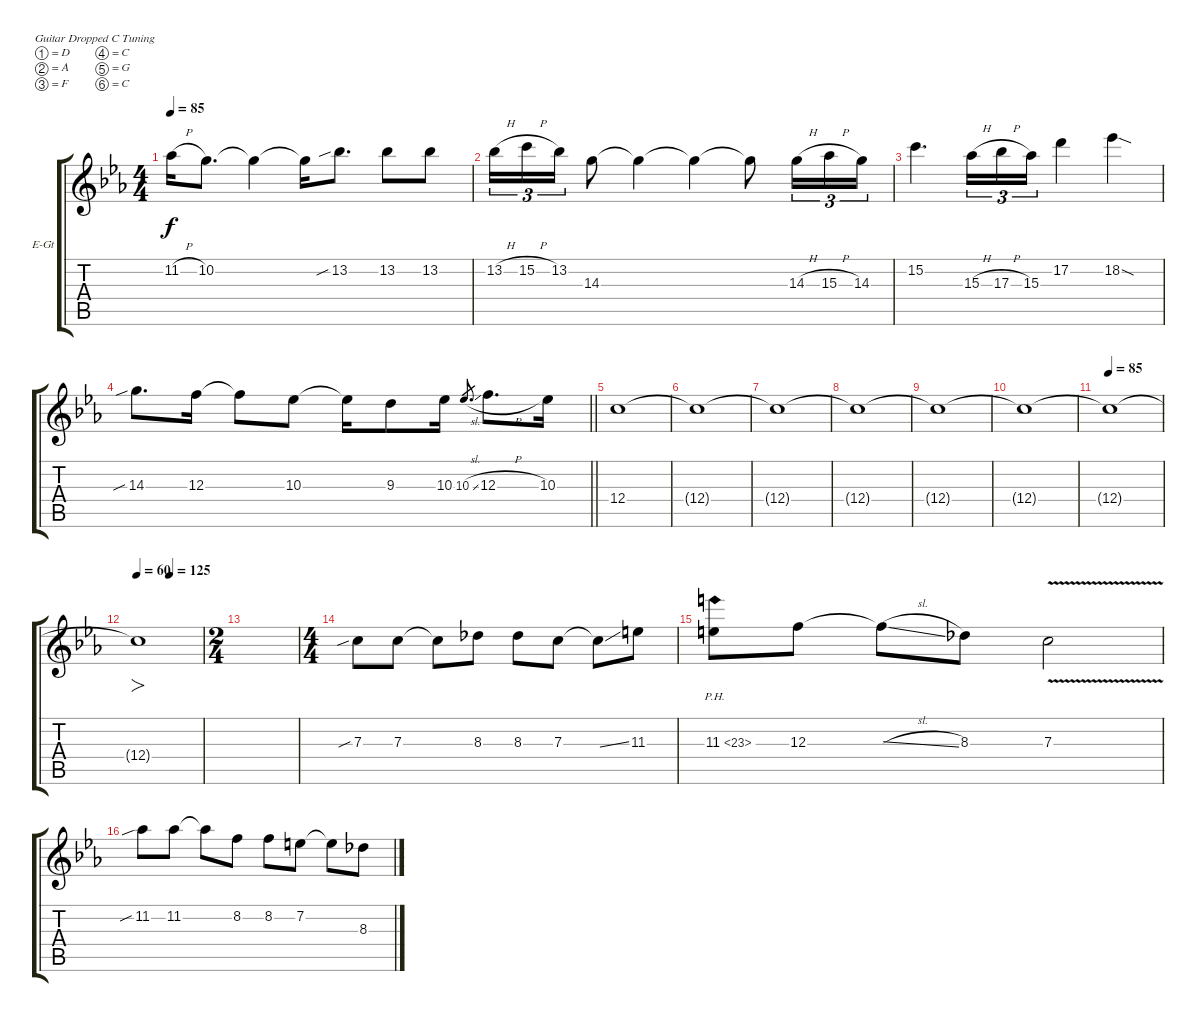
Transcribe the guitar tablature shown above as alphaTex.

\bracketExtendMode groupsimilarinstruments
\firstSystemTrackNameOrientation horizontal
\otherSystemsTrackNameOrientation horizontal
\track ("Electric Guitar" "E-Gt") {instrument distortionguitar}
\staff {score tabs}
\tuning (D4 A3 F3 C3 G2 C2)
\ts (4 4)
\tempo 85
\clef g2
\ks cminor
11.2{h}.16{dy f} 10.2.8{d} 10.2{t}.4 10.2{t}.16 13.2{sib}.8{d} 13.2.8 13.2.8 |
13.2{h}.16{tu (3 2)} 15.2{h}.16{tu (3 2)} 13.2.16{tu (3 2)} 14.3.8 14.3{t}.4 14.3{t}.4 14.3{t}.8 14.3{h}.16{tu (3 2)} 15.3{h}.16{tu (3 2)} 14.3.16{tu (3 2)} |
15.2.4{d} 15.3{h}.16{tu (3 2)} 17.3{h}.16{tu (3 2)} 15.3.16{tu (3 2)} 17.2.4 18.2{sod}.4 |
\barLineRight lightlight
14.3{sib}.8{d} 12.3.16 12.3{t}.8 10.3.8 10.3{t}.16 9.3.8 10.3.16 10.3{sl}.8{d gr} 12.3{h}.8{d} 10.3.16 |
12.4.1 |
12.4{t}.1 |
12.4{t}.1 |
12.4{t}.1 |
12.4{t}.1 |
12.4{t}.1 |
\tempo 85
12.4{t}.1 |
\tempo 60
\tempo (125 0.5)
12.4{t}.1{fo} |
\ts (2 4)
|
\ts (4 4)
7.3{sib}.8 7.3.8 7.3{t}.8 8.3.8 8.3.8 7.3.8 7.3{ss t}.8 11.3.8 |
11.3{ph 12}.8 12.3.8 12.3{sl t}.8 8.3.8 7.3{v}.2 |
11.2{sib}.8 11.2.8 11.2{t}.8 8.2.8 8.2.8 7.2.8 7.2{t}.8 8.3.8
